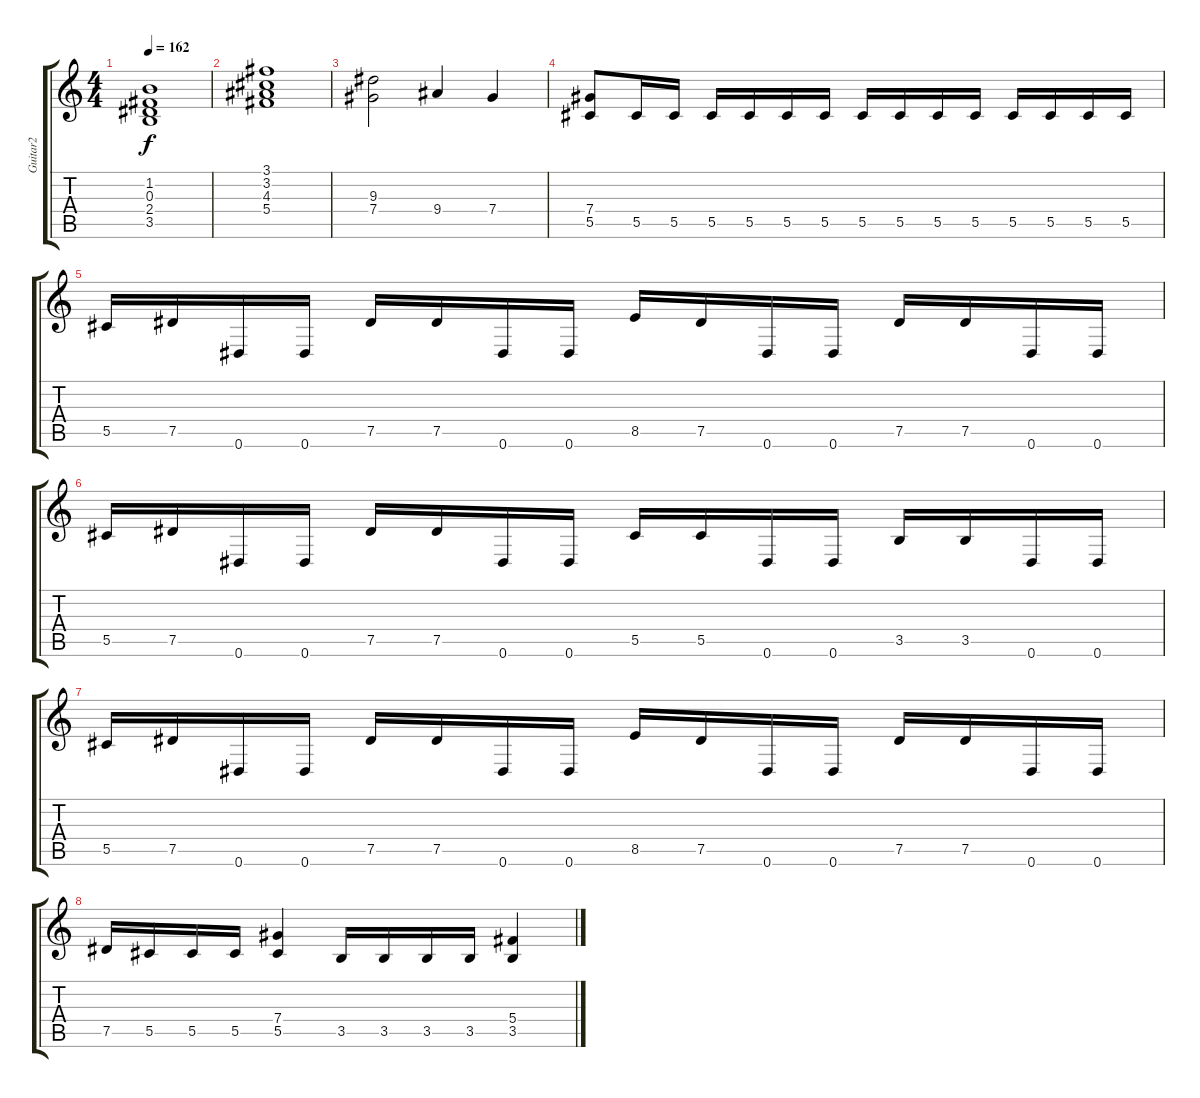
\track ("Guitar2" "Guitar2") {instrument distortionguitar}
\staff {score tabs}
\tuning (Eb4 Bb3 Gb3 Db3 Ab2 Eb2) {hide}
\ts (4 4)
\tempo 162
\clef g2
\ks c
(1.2 0.3 2.4 3.5).1{dy f} |
(3.1 3.2 4.3 5.4).1 |
(9.3 7.4).2 9.4.4 7.4.4 |
(7.4 5.5).8 5.5.16 5.5.16 5.5.16 5.5.16 5.5.16 5.5.16 5.5.16 5.5.16 5.5.16 5.5.16 5.5.16 5.5.16 5.5.16 5.5.16 |
5.5.16 7.5.16 0.6.16 0.6.16 7.5.16 7.5.16 0.6.16 0.6.16 8.5.16 7.5.16 0.6.16 0.6.16 7.5.16 7.5.16 0.6.16 0.6.16 |
5.5.16 7.5.16 0.6.16 0.6.16 7.5.16 7.5.16 0.6.16 0.6.16 5.5.16 5.5.16 0.6.16 0.6.16 3.5.16 3.5.16 0.6.16 0.6.16 |
5.5.16 7.5.16 0.6.16 0.6.16 7.5.16 7.5.16 0.6.16 0.6.16 8.5.16 7.5.16 0.6.16 0.6.16 7.5.16 7.5.16 0.6.16 0.6.16 |
7.5.16 5.5.16 5.5.16 5.5.16 (7.4 5.5).4 3.5.16 3.5.16 3.5.16 3.5.16 (5.4 3.5).4
